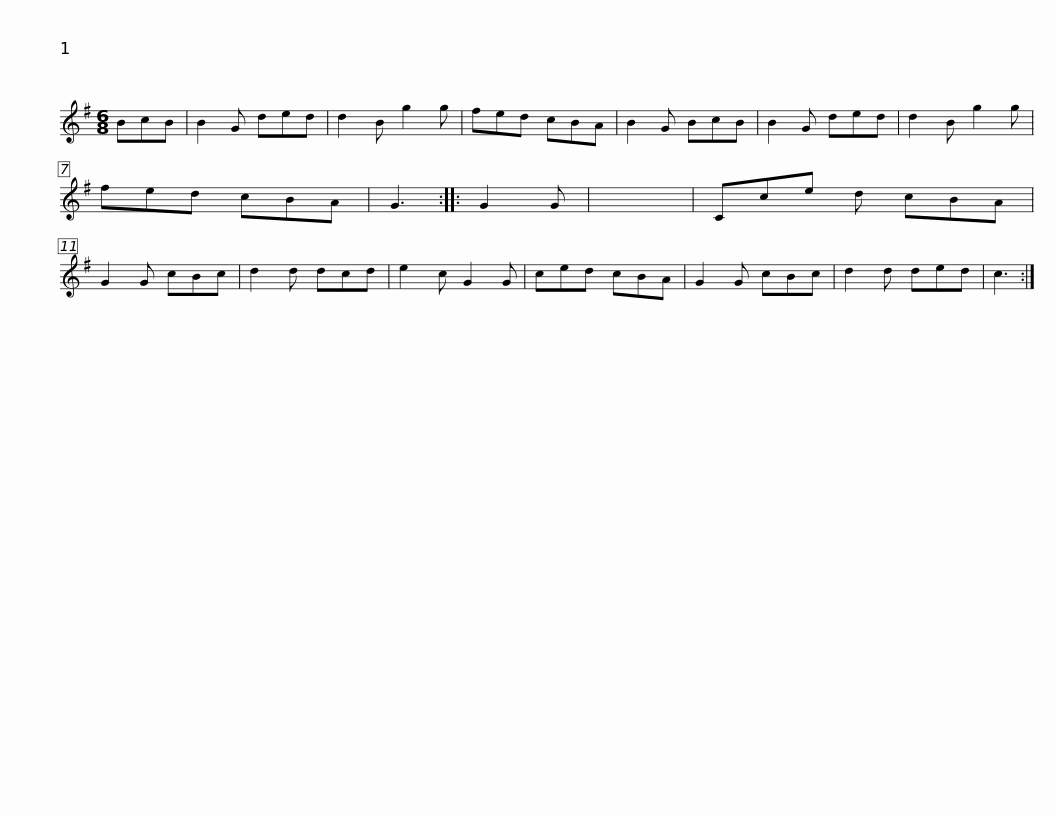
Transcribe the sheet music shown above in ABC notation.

X:1
L:1/8
M:6/8
I:linebreak $
K:G
V:1 treble
V:1
 BcB | B2 G ded | d2 B g2 g | fed cBA | B2 G BcB | %5
 B2 G ded | d2 B g2 g | fed cBA | G3 ::$ G2 G | %10
 x6 | Cce d cBA | G2 G cBc | d2 d dcd | e2 c G2 G | %15
 ced cBA | G2 G cBc | d2 d ded |$ c3 :| %19
